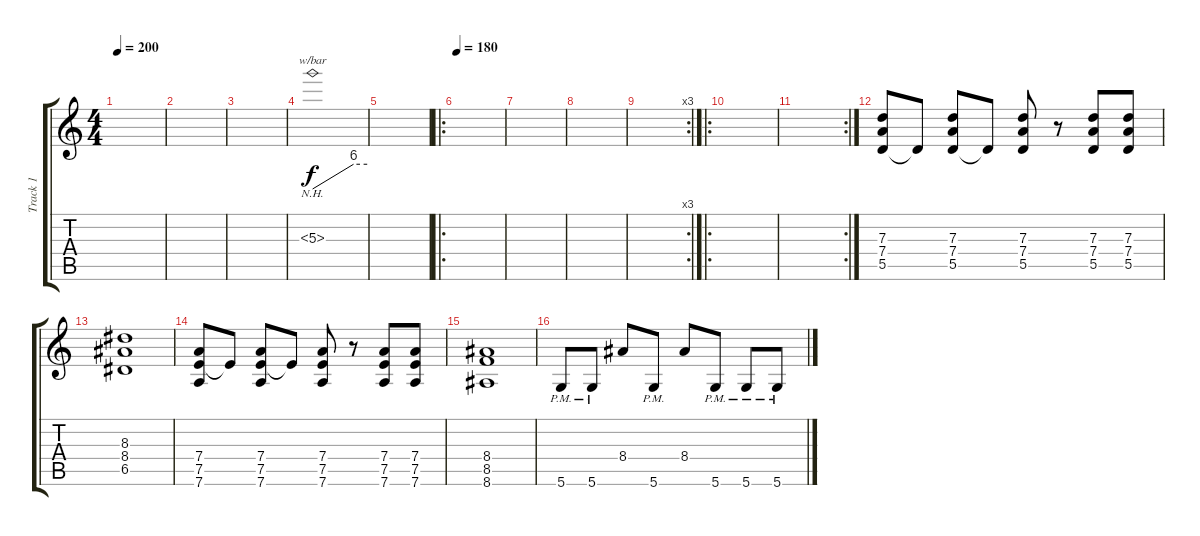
\track ("Track 1" "Track 1") {instrument distortionguitar}
\staff {score tabs}
\tuning (E4 B3 G3 D3 A2 D2) {hide}
\ts (4 4)
\tempo 200
\clef g2
\ks c
|
|
|
5.3{nh}.1{tbe (custom default 0 0 45 24 60 24)} |
|
\ro
\tempo 180
|
|
|
\rc 3
|
\ro
|
\rc 2
|
(7.3 7.4 5.5).8 5.5{t}.8 (7.3 7.4 5.5).8 5.5{t}.8 (7.3 7.4 5.5).8 r.8 (7.3 7.4 5.5).8 (7.3 7.4 5.5).8 |
(8.3 8.4 6.5).1 |
(7.4 7.5 7.6).8 7.5{t}.8 (7.4 7.5 7.6).8 7.5{t}.8 (7.4 7.5 7.6).8 r.8 (7.4 7.5 7.6).8 (7.4 7.5 7.6).8 |
(8.4 8.5 8.6).1 |
5.6{pm}.8 5.6{pm}.8 8.4.8 5.6{pm}.8 8.4.8 5.6{pm}.8 5.6{pm}.8 5.6{pm}.8
